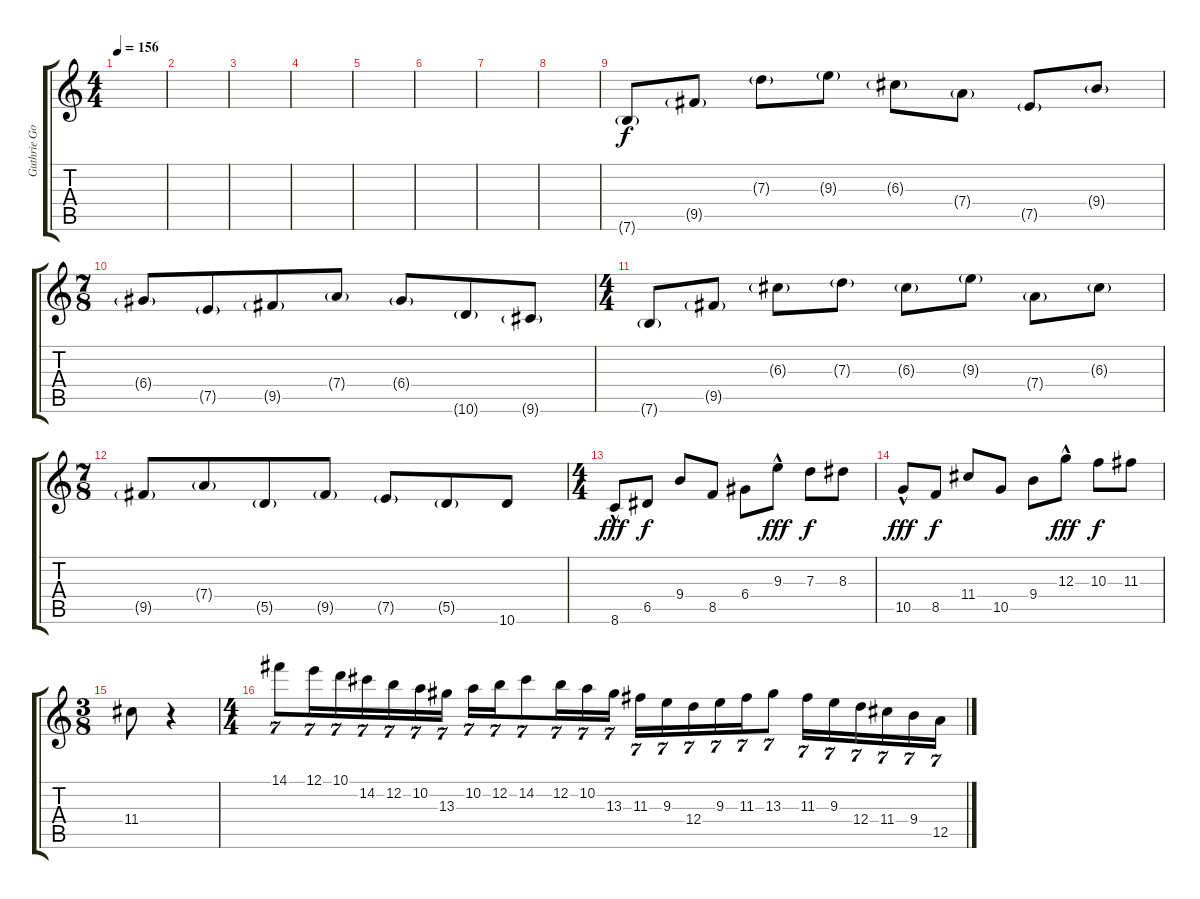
\track ("Guthrie Govan" "Guthrie Go") {instrument electricguitarjazz}
\staff {score tabs}
\tuning (E4 B3 G3 D3 A2 E2) {hide}
\ts (4 4)
\tempo 156
\clef g2
\ks c
|
|
|
|
|
|
|
|
7.6{g}.8 9.5{g}.8 7.3{g}.8 9.3{g}.8 6.3{g}.8 7.4{g}.8 7.5{g}.8 9.4{g}.8 |
\ts (7 8)
6.4{g}.8 7.5{g}.8 9.5{g}.8 7.4{g}.8 6.4{g}.8 10.6{g}.8 9.6{g}.8 |
\ts (4 4)
7.6{g}.8 9.5{g}.8 6.3{g}.8 7.3{g}.8 6.3{g}.8 9.3{g}.8 7.4{g}.8 6.3{g}.8 |
\ts (7 8)
9.5{g}.8 7.4{g}.8 5.5{g}.8 9.5{g}.8 7.5{g}.8 5.5{g}.8 10.6.8{dy f} |
\ts (4 4)
8.6{hac}.8{dy fff} 6.5.8{dy f} 9.4.8 8.5.8 6.4.8 9.3{hac}.8{dy fff} 7.3.8{dy f} 8.3.8 |
10.5{hac}.8{dy fff} 8.5.8{dy f} 11.4.8 10.5.8 9.4.8 12.3{hac}.8{dy fff} 10.3.8{dy f} 11.3.8 |
\ts (3 8)
11.4.8 r.4 |
\ts (4 4)
14.1.8{tu (7 4)} 12.1.16{tu (7 4)} 10.1.16{tu (7 4)} 14.2.16{tu (7 4)} 12.2.16{tu (7 4)} 10.2.16{tu (7 4)} 13.3.16{tu (7 4)} 10.2.16{tu (7 4)} 12.2.16{tu (7 4)} 14.2.8{tu (7 4)} 12.2.16{tu (7 4)} 10.2.16{tu (7 4)} 13.3.16{tu (7 4)} 11.3.16{tu (7 4)} 9.3.16{tu (7 4)} 12.4.16{tu (7 4)} 9.3.16{tu (7 4)} 11.3.16{tu (7 4)} 13.3.8{tu (7 4)} 11.3.16{tu (7 4)} 9.3.16{tu (7 4)} 12.4.16{tu (7 4)} 11.4.16{tu (7 4)} 9.4.16{tu (7 4)} 12.5.16{tu (7 4)}
